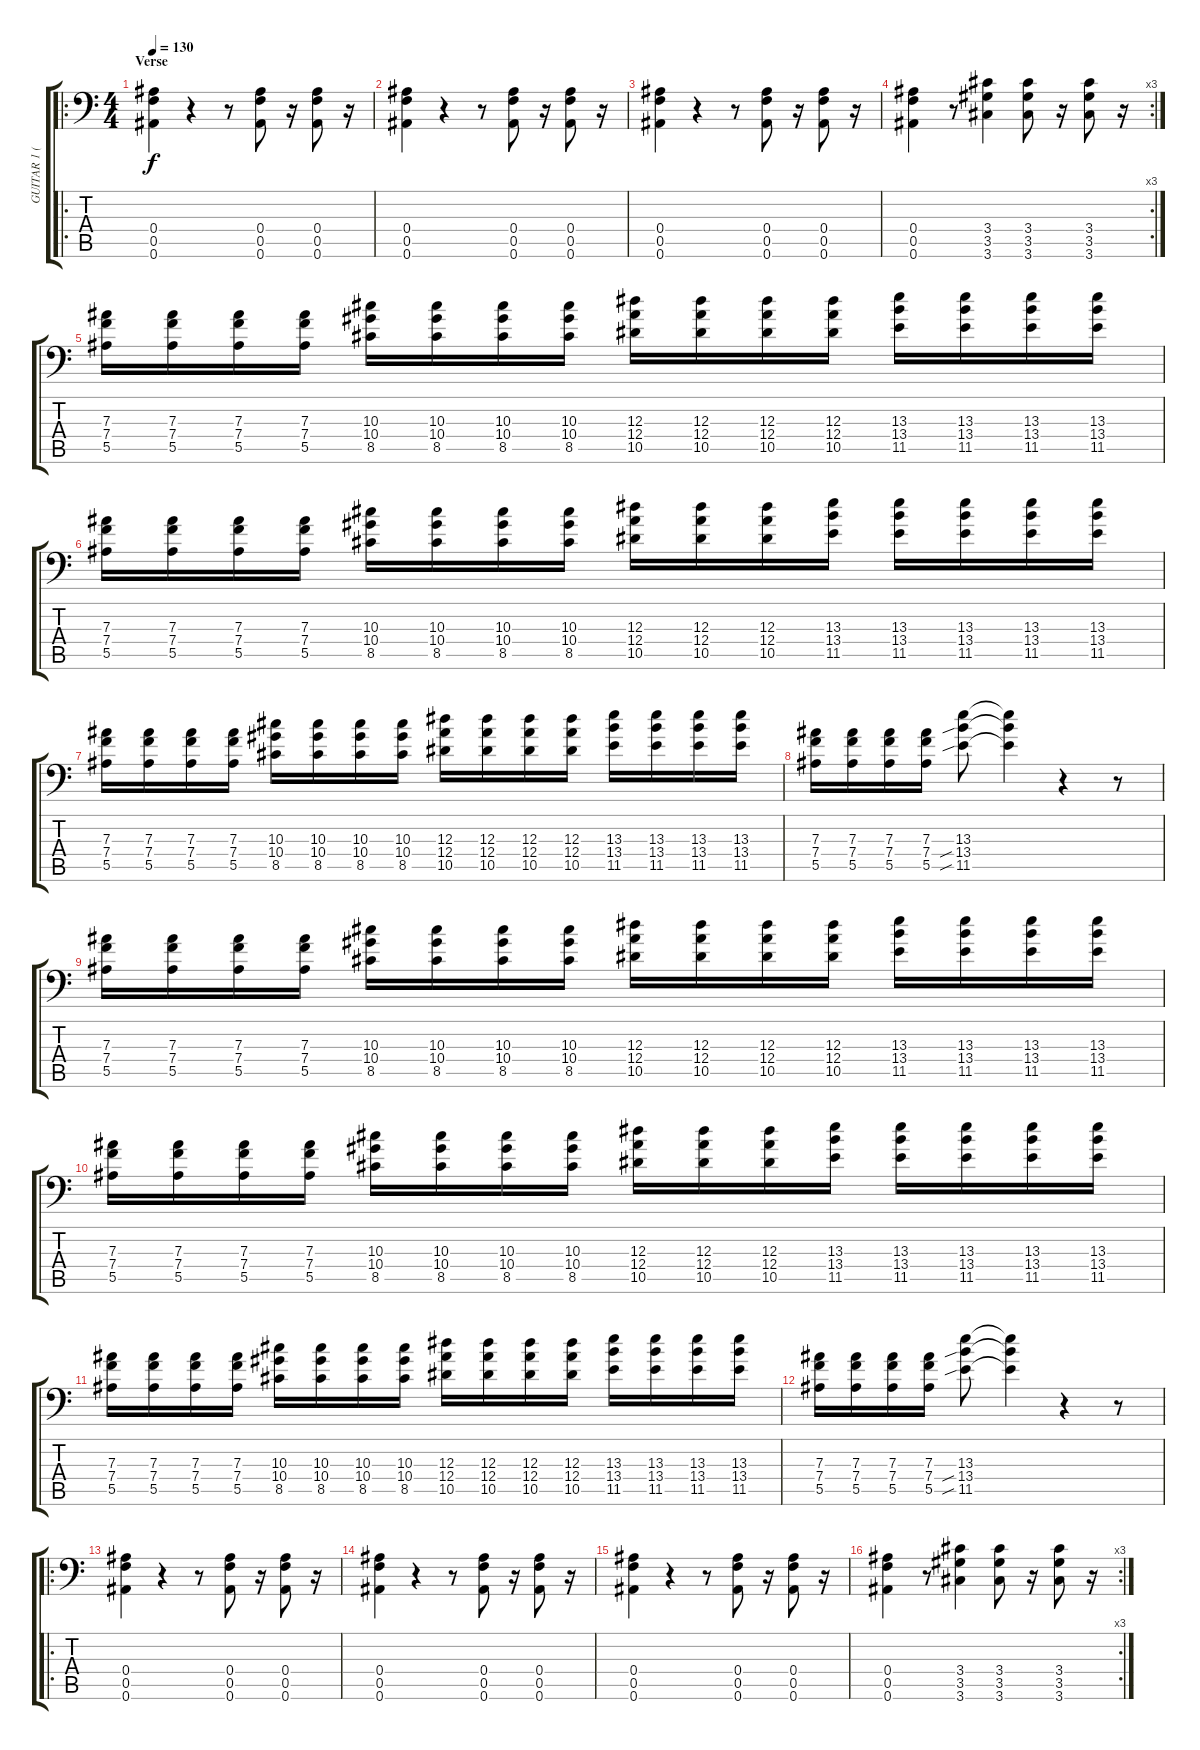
\track ("GUITAR 1 (Dropped Bb)" "GUITAR 1 (") {instrument distortionguitar}
\staff {score tabs}
\tuning (C4 G3 Eb3 Bb2 F2 Bb1) {hide}
\ro
\ts (4 4)
\section ("" "Verse")
\tempo 130
\clef f4
\ks c
(0.4 0.5 0.6).4{dy f} r.4 r.8 (0.4 0.5 0.6).8 r.16 (0.4 0.5 0.6).8 r.16 |
(0.4 0.5 0.6).4 r.4 r.8 (0.4 0.5 0.6).8 r.16 (0.4 0.5 0.6).8 r.16 |
(0.4 0.5 0.6).4 r.4 r.8 (0.4 0.5 0.6).8 r.16 (0.4 0.5 0.6).8 r.16 |
\rc 3
(0.4 0.5 0.6).4 r.8 (3.4 3.5 3.6).4 (3.4 3.5 3.6).8 r.16 (3.4 3.5 3.6).8 r.16 |
(7.3 7.4 5.5).16 (7.3 7.4 5.5).16 (7.3 7.4 5.5).16 (7.3 7.4 5.5).16 (10.3 10.4 8.5).16 (10.3 10.4 8.5).16 (10.3 10.4 8.5).16 (10.3 10.4 8.5).16 (12.3 12.4 10.5).16 (12.3 12.4 10.5).16 (12.3 12.4 10.5).16 (12.3 12.4 10.5).16 (13.3 13.4 11.5).16 (13.3 13.4 11.5).16 (13.3 13.4 11.5).16 (13.3 13.4 11.5).16 |
(7.3 7.4 5.5).16 (7.3 7.4 5.5).16 (7.3 7.4 5.5).16 (7.3 7.4 5.5).16 (10.3 10.4 8.5).16 (10.3 10.4 8.5).16 (10.3 10.4 8.5).16 (10.3 10.4 8.5).16 (12.3 12.4 10.5).16 (12.3 12.4 10.5).16 (12.3 12.4 10.5).16 (13.3 13.4 11.5).16 (13.3 13.4 11.5).16 (13.3 13.4 11.5).16 (13.3 13.4 11.5).16 (13.3 13.4 11.5).16 |
(7.3 7.4 5.5).16 (7.3 7.4 5.5).16 (7.3 7.4 5.5).16 (7.3 7.4 5.5).16 (10.3 10.4 8.5).16 (10.3 10.4 8.5).16 (10.3 10.4 8.5).16 (10.3 10.4 8.5).16 (12.3 12.4 10.5).16 (12.3 12.4 10.5).16 (12.3 12.4 10.5).16 (12.3 12.4 10.5).16 (13.3 13.4 11.5).16 (13.3 13.4 11.5).16 (13.3 13.4 11.5).16 (13.3 13.4 11.5).16 |
(7.3 7.4 5.5).16 (7.3 7.4 5.5).16 (7.3 7.4 5.5).16 (7.3 7.4 5.5).16 (13.3 13.4{sib} 11.5{sib}).8 (13.3{t} 13.4{t} 11.5{t}).4 r.4 r.8 |
(7.3 7.4 5.5).16 (7.3 7.4 5.5).16 (7.3 7.4 5.5).16 (7.3 7.4 5.5).16 (10.3 10.4 8.5).16 (10.3 10.4 8.5).16 (10.3 10.4 8.5).16 (10.3 10.4 8.5).16 (12.3 12.4 10.5).16 (12.3 12.4 10.5).16 (12.3 12.4 10.5).16 (12.3 12.4 10.5).16 (13.3 13.4 11.5).16 (13.3 13.4 11.5).16 (13.3 13.4 11.5).16 (13.3 13.4 11.5).16 |
(7.3 7.4 5.5).16 (7.3 7.4 5.5).16 (7.3 7.4 5.5).16 (7.3 7.4 5.5).16 (10.3 10.4 8.5).16 (10.3 10.4 8.5).16 (10.3 10.4 8.5).16 (10.3 10.4 8.5).16 (12.3 12.4 10.5).16 (12.3 12.4 10.5).16 (12.3 12.4 10.5).16 (13.3 13.4 11.5).16 (13.3 13.4 11.5).16 (13.3 13.4 11.5).16 (13.3 13.4 11.5).16 (13.3 13.4 11.5).16 |
(7.3 7.4 5.5).16 (7.3 7.4 5.5).16 (7.3 7.4 5.5).16 (7.3 7.4 5.5).16 (10.3 10.4 8.5).16 (10.3 10.4 8.5).16 (10.3 10.4 8.5).16 (10.3 10.4 8.5).16 (12.3 12.4 10.5).16 (12.3 12.4 10.5).16 (12.3 12.4 10.5).16 (12.3 12.4 10.5).16 (13.3 13.4 11.5).16 (13.3 13.4 11.5).16 (13.3 13.4 11.5).16 (13.3 13.4 11.5).16 |
(7.3 7.4 5.5).16 (7.3 7.4 5.5).16 (7.3 7.4 5.5).16 (7.3 7.4 5.5).16 (13.3 13.4{sib} 11.5{sib}).8 (13.3{t} 13.4{t} 11.5{t}).4 r.4 r.8 |
\ro
(0.4 0.5 0.6).4 r.4 r.8 (0.4 0.5 0.6).8 r.16 (0.4 0.5 0.6).8 r.16 |
(0.4 0.5 0.6).4 r.4 r.8 (0.4 0.5 0.6).8 r.16 (0.4 0.5 0.6).8 r.16 |
(0.4 0.5 0.6).4 r.4 r.8 (0.4 0.5 0.6).8 r.16 (0.4 0.5 0.6).8 r.16 |
\rc 3
(0.4 0.5 0.6).4 r.8 (3.4 3.5 3.6).4 (3.4 3.5 3.6).8 r.16 (3.4 3.5 3.6).8 r.16
